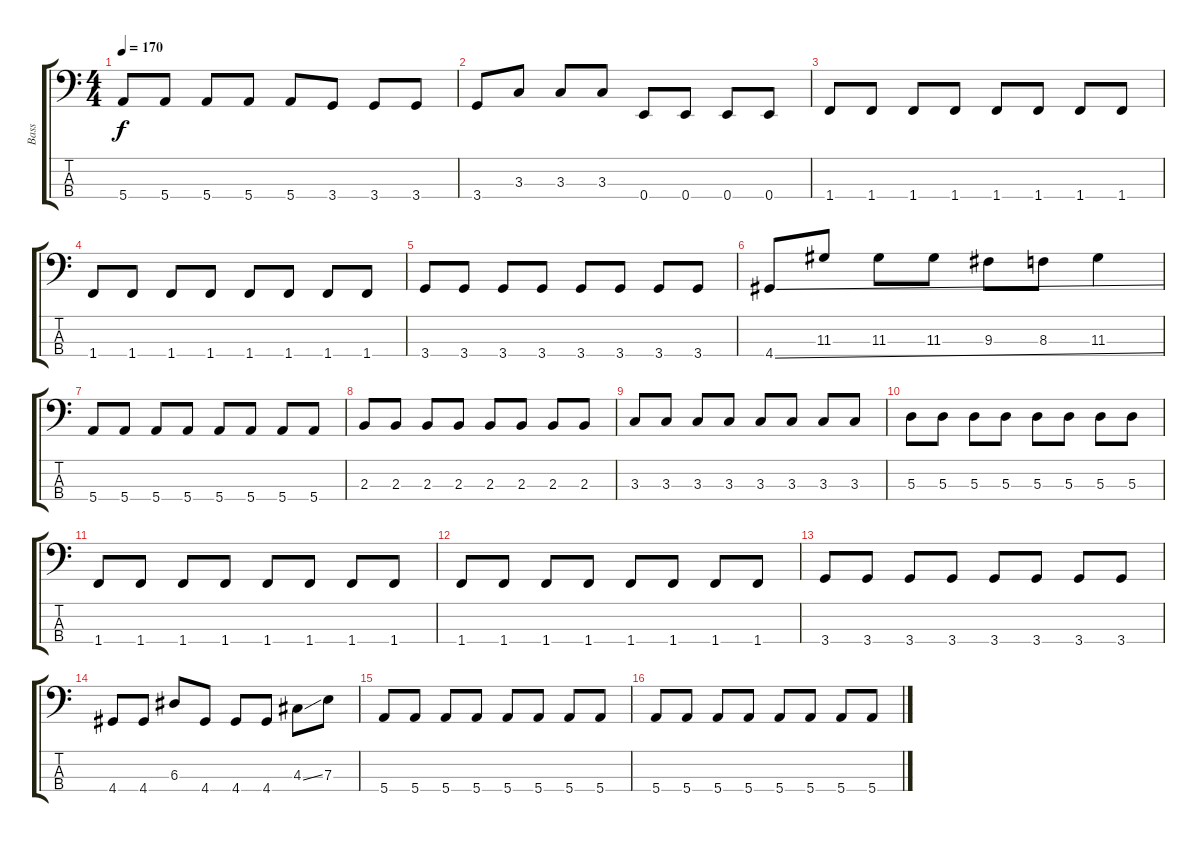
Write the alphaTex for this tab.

\track ("Bass" "Bass") {instrument electricbasspick}
\staff {score tabs}
\tuning (G2 D2 A1 E1) {hide}
\ts (4 4)
\tempo 170
\clef f4
\ks c
5.4.8{dy f} 5.4.8 5.4.8 5.4.8 5.4.8 3.4.8 3.4.8 3.4.8 |
3.4.8 3.3.8 3.3.8 3.3.8 0.4.8 0.4.8 0.4.8 0.4.8 |
1.4.8 1.4.8 1.4.8 1.4.8 1.4.8 1.4.8 1.4.8 1.4.8 |
1.4.8 1.4.8 1.4.8 1.4.8 1.4.8 1.4.8 1.4.8 1.4.8 |
3.4.8 3.4.8 3.4.8 3.4.8 3.4.8 3.4.8 3.4.8 3.4.8 |
4.4{ss}.8 11.3.8 11.3.8 11.3.8 9.3.8 8.3.8 11.3.4 |
5.4.8 5.4.8 5.4.8 5.4.8 5.4.8 5.4.8 5.4.8 5.4.8 |
2.3.8 2.3.8 2.3.8 2.3.8 2.3.8 2.3.8 2.3.8 2.3.8 |
3.3.8 3.3.8 3.3.8 3.3.8 3.3.8 3.3.8 3.3.8 3.3.8 |
5.3.8 5.3.8 5.3.8 5.3.8 5.3.8 5.3.8 5.3.8 5.3.8 |
1.4.8 1.4.8 1.4.8 1.4.8 1.4.8 1.4.8 1.4.8 1.4.8 |
1.4.8 1.4.8 1.4.8 1.4.8 1.4.8 1.4.8 1.4.8 1.4.8 |
3.4.8 3.4.8 3.4.8 3.4.8 3.4.8 3.4.8 3.4.8 3.4.8 |
4.4.8 4.4.8 6.3.8 4.4.8 4.4.8 4.4.8 4.3{ss}.8 7.3.8 |
5.4.8 5.4.8 5.4.8 5.4.8 5.4.8 5.4.8 5.4.8 5.4.8 |
5.4.8 5.4.8 5.4.8 5.4.8 5.4.8 5.4.8 5.4.8 5.4.8
